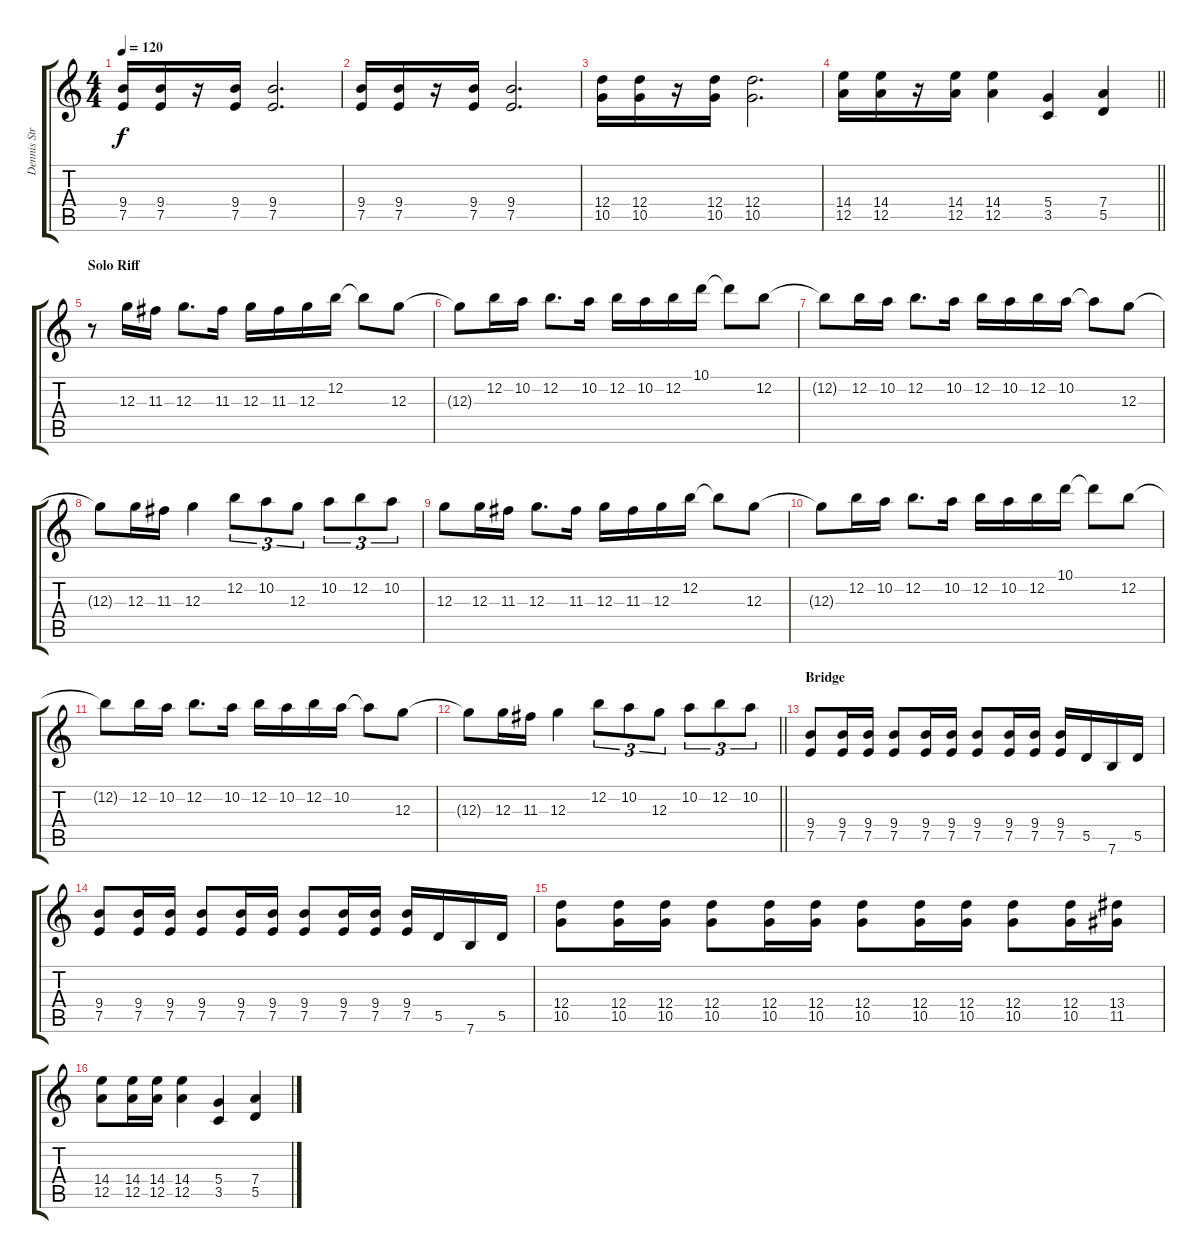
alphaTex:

\track ("Dennis Straton" "Dennis Str") {instrument distortionguitar}
\staff {score tabs}
\tuning (E4 B3 G3 D3 A2 E2) {hide}
\ts (4 4)
\tempo 120
\clef g2
\ks c
(9.4 7.5).16{dy f} (9.4 7.5).16 r.16 (9.4 7.5).16 (9.4 7.5).2{d} |
(9.4 7.5).16 (9.4 7.5).16 r.16 (9.4 7.5).16 (9.4 7.5).2{d} |
(12.4 10.5).16 (12.4 10.5).16 r.16 (12.4 10.5).16 (12.4 10.5).2{d} |
\barLineRight lightlight
(14.4 12.5).16 (14.4 12.5).16 r.16 (14.4 12.5).16 (14.4 12.5).4 (5.4 3.5).4 (7.4 5.5).4 |
\section ("" "Solo Riff")
r.8 12.3.16 11.3.16 12.3.8{d} 11.3.16 12.3.16 11.3.16 12.3.16 12.2.16 12.2{t}.8 12.3.8 |
12.3{t}.8 12.2.16 10.2.16 12.2.8{d} 10.2.16 12.2.16 10.2.16 12.2.16 10.1.16 10.1{t}.8 12.2.8 |
12.2{t}.8 12.2.16 10.2.16 12.2.8{d} 10.2.16 12.2.16 10.2.16 12.2.16 10.2.16 10.2{t}.8 12.3.8 |
12.3{t}.8 12.3.16 11.3.16 12.3.4 12.2.8{tu (3 2)} 10.2.8{tu (3 2)} 12.3.8{tu (3 2)} 10.2.8{tu (3 2)} 12.2.8{tu (3 2)} 10.2.8{tu (3 2)} |
12.3.8 12.3.16 11.3.16 12.3.8{d} 11.3.16 12.3.16 11.3.16 12.3.16 12.2.16 12.2{t}.8 12.3.8 |
12.3{t}.8 12.2.16 10.2.16 12.2.8{d} 10.2.16 12.2.16 10.2.16 12.2.16 10.1.16 10.1{t}.8 12.2.8 |
12.2{t}.8 12.2.16 10.2.16 12.2.8{d} 10.2.16 12.2.16 10.2.16 12.2.16 10.2.16 10.2{t}.8 12.3.8 |
\barLineRight lightlight
12.3{t}.8 12.3.16 11.3.16 12.3.4 12.2.8{tu (3 2)} 10.2.8{tu (3 2)} 12.3.8{tu (3 2)} 10.2.8{tu (3 2)} 12.2.8{tu (3 2)} 10.2.8{tu (3 2)} |
\section ("" "Bridge")
(9.4 7.5).8 (9.4 7.5).16 (9.4 7.5).16 (9.4 7.5).8 (9.4 7.5).16 (9.4 7.5).16 (9.4 7.5).8 (9.4 7.5).16 (9.4 7.5).16 (9.4 7.5).16 5.5.16 7.6.16 5.5.16 |
(9.4 7.5).8 (9.4 7.5).16 (9.4 7.5).16 (9.4 7.5).8 (9.4 7.5).16 (9.4 7.5).16 (9.4 7.5).8 (9.4 7.5).16 (9.4 7.5).16 (9.4 7.5).16 5.5.16 7.6.16 5.5.16 |
(12.4 10.5).8 (12.4 10.5).16 (12.4 10.5).16 (12.4 10.5).8 (12.4 10.5).16 (12.4 10.5).16 (12.4 10.5).8 (12.4 10.5).16 (12.4 10.5).16 (12.4 10.5).8 (12.4 10.5).16 (13.4 11.5).16 |
(14.4 12.5).8 (14.4 12.5).16 (14.4 12.5).16 (14.4 12.5).4 (5.4 3.5).4 (7.4 5.5).4
